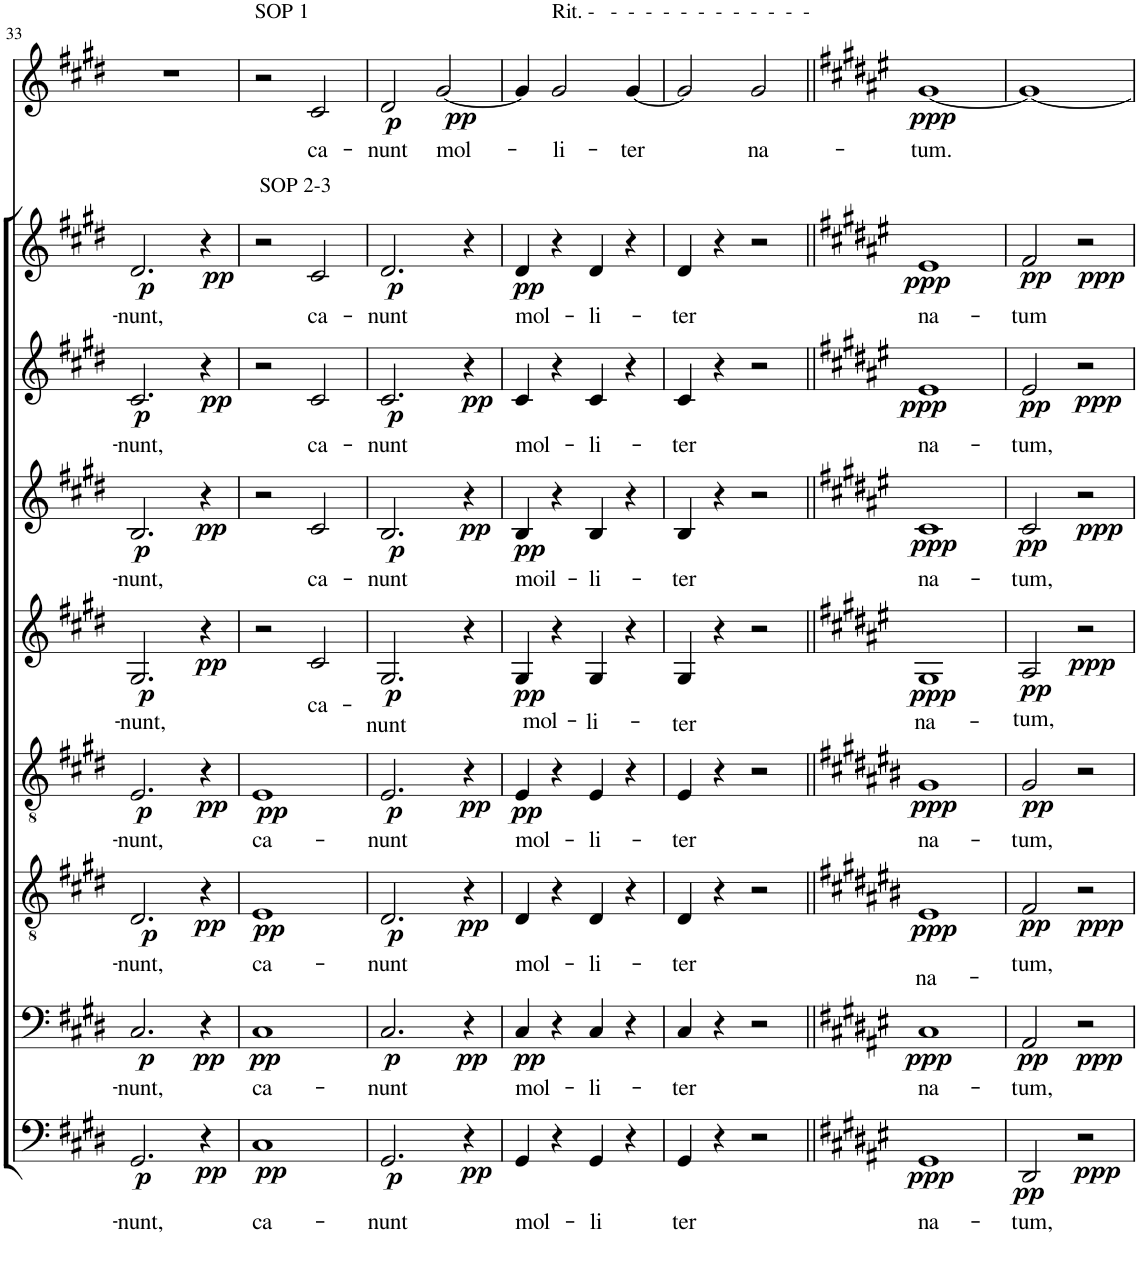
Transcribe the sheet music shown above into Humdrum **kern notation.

**kern	**text	**dynam	**kern	**text	**dynam	**kern	**text	**dynam	**kern	**text	**dynam	**kern	**text	**dynam	**kern	**text	**dynam	**kern	**text	**dynam	**kern	**text	**dynam	**kern	**text	**dynam
*part9	*part9	*part9	*part8	*part8	*part8	*part7	*part7	*part7	*part6	*part6	*part6	*part5	*part5	*part5	*part4	*part4	*part4	*part3	*part3	*part3	*part2	*part2	*part2	*part1	*part1	*part1
*staff9	*staff9	*staff9	*staff8	*staff8	*staff8	*staff7	*staff7	*staff7	*staff6	*staff6	*staff6	*staff5	*staff5	*staff5	*staff4	*staff4	*staff4	*staff3	*staff3	*staff3	*staff2	*staff2	*staff2	*staff1	*staff1	*staff1
*I"Bassi II	*	*	*I"Bassi I	*	*	*I"Tenori II	*	*	*I"Tenori I	*	*	*I"Contralti II	*	*	*I"Contralti I	*	*	*I"Soprani II	*	*	*I"Soprani I	*	*	*I"Solista	*	*
!!LO:PB:g=z
*clefF4	*	*	*clefF4	*	*	*clefGv2	*	*	*clefGv2	*	*	*clefG2	*	*	*clefG2	*	*	*clefG2	*	*	*clefG2	*	*	*clefG2	*	*
*k[f#c#g#d#]	*	*	*k[f#c#g#d#]	*	*	*k[f#c#g#d#]	*	*	*k[f#c#g#d#]	*	*	*k[f#c#g#d#]	*	*	*k[f#c#g#d#]	*	*	*k[f#c#g#d#]	*	*	*k[f#c#g#d#]	*	*	*k[f#c#g#d#]	*	*
*E:	*	*	*E:	*	*	*E:	*	*	*E:	*	*	*E:	*	*	*E:	*	*	*E:	*	*	*E:	*	*	*E:	*	*
*M4/4	*	*	*M4/4	*	*	*M4/4	*	*	*M4/4	*	*	*M4/4	*	*	*M4/4	*	*	*M4/4	*	*	*M4/4	*	*	*M4/4	*	*
*met(c)	*	*	*met(c)	*	*	*met(c)	*	*	*met(c)	*	*	*met(c)	*	*	*met(c)	*	*	*met(c)	*	*	*met(c)	*	*	*met(c)	*	*
=33	=33	=33	=33	=33	=33	=33	=33	=33	=33	=33	=33	=33	=33	=33	=33	=33	=33	=33	=33	=33	=33	=33	=33	=33	=33	=33
!	!LO:LY:b	!LO:DY:b	!	!LO:LY:b	!LO:DY:b	!	!LO:LY:b	!LO:DY:b	!	!LO:LY:b	!LO:DY:b	!	!LO:LY:b	!LO:DY:b	!	!LO:LY:b	!LO:DY:b	!	!LO:LY:b	!LO:DY:b	!	!LO:LY:b	!LO:DY:b	!	!	!
2.GG#/	-nunt,	p	2.C#/	-nunt,	p	2.D#/	-nunt,	p	2.E/	-nunt,	p	2.G#/	-nunt,	p	2.B/	-nunt,	p	2.c#/	-nunt,	p	2.d#/	-nunt,	p	1r	.	.
!	!	!LO:DY:b	!	!	!LO:DY:b	!	!	!LO:DY:b	!	!	!LO:DY:b	!	!	!LO:DY:b	!	!	!LO:DY:b	!	!	!LO:DY:b	!	!	!LO:DY:b	!	!	!
4r	.	pp	4r	.	pp	4r	.	pp	4r	.	pp	4r	.	pp	4r	.	pp	4r	.	pp	4r	.	pp	.	.	.
=34	=34	=34	=34	=34	=34	=34	=34	=34	=34	=34	=34	=34	=34	=34	=34	=34	=34	=34	=34	=34	=34	=34	=34	=34	=34	=34
!	!	!	!	!	!	!	!	!	!	!	!	!	!	!	!	!	!	!	!	!	!	!	!	!LO:TX:a:t=SOP 1	!	!
!	!	!	!	!	!	!	!	!	!	!	!	!	!	!	!	!	!	!	!	!	!LO:TX:a:t=SOP 2-3	!	!	!	!	!
!	!LO:LY:b	!LO:DY:b	!	!LO:LY:b	!LO:DY:b	!	!LO:LY:b	!LO:DY:b	!	!LO:LY:b	!LO:DY:b	!	!	!	!	!	!	!	!	!	!	!	!	!	!	!
1C#	ca-	pp	1C#	ca-	pp	1E	ca-	pp	1E	ca-	pp	2r	.	.	2r	.	.	2r	.	.	2r	.	.	2r	.	.
!	!	!	!	!	!	!	!	!	!	!	!	!	!LO:LY:b	!	!	!LO:LY:b	!	!	!LO:LY:b	!	!	!LO:LY:b	!	!	!LO:LY:b	!
.	.	.	.	.	.	.	.	.	.	.	.	2c#/	ca-	.	2c#/	ca-	.	2c#/	ca-	.	2c#/	ca-	.	2c#/	ca-	.
=35	=35	=35	=35	=35	=35	=35	=35	=35	=35	=35	=35	=35	=35	=35	=35	=35	=35	=35	=35	=35	=35	=35	=35	=35	=35	=35
!	!LO:LY:b	!LO:DY:b	!	!LO:LY:b	!LO:DY:b	!	!LO:LY:b	!LO:DY:b	!	!LO:LY:b	!LO:DY:b	!	!LO:LY:b	!LO:DY:b	!	!LO:LY:b	!LO:DY:b	!	!LO:LY:b	!LO:DY:b	!	!LO:LY:b	!LO:DY:b	!	!LO:LY:b	!LO:DY:b
2.GG#/	-nunt	p	2.C#/	-nunt	p	2.D#/	-nunt	p	2.E/	-nunt	p	2.G#/	-nunt	p	2.B/	-nunt	p	2.c#/	-nunt	p	2.d#/	-nunt	p	2d#/	-nunt	p
!	!	!	!	!	!	!	!	!	!	!	!	!	!	!	!	!	!	!	!	!	!	!	!	!	!LO:LY:b	!LO:DY:b
.	.	.	.	.	.	.	.	.	.	.	.	.	.	.	.	.	.	.	.	.	.	.	.	[2g#/	mol-	pp
!	!	!LO:DY:b	!	!	!LO:DY:b	!	!	!LO:DY:b	!	!	!LO:DY:b	!	!	!	!	!	!LO:DY:b	!	!	!LO:DY:b	!	!	!	!	!	!
4r	.	pp	4r	.	pp	4r	.	pp	4r	.	pp	4r	.	.	4r	.	pp	4r	.	pp	4r	.	.	.	.	.
=36	=36	=36	=36	=36	=36	=36	=36	=36	=36	=36	=36	=36	=36	=36	=36	=36	=36	=36	=36	=36	=36	=36	=36	=36	=36	=36
!	!LO:LY:b	!	!	!LO:LY:b	!LO:DY:b	!	!LO:LY:b	!	!	!LO:LY:b	!LO:DY:b	!	!LO:LY:b	!LO:DY:b	!	!LO:LY:b	!LO:DY:b	!	!LO:LY:b	!	!	!LO:LY:b	!LO:DY:b	!	!	!
4GG#/	mol-	.	4C#/	mol-	pp	4D#/	mol-	.	4E/	mol-	pp	4G#/	mol-	pp	4B/	moil-	pp	4c#/	mol-	.	4d#/	mol-	pp	4g#/]	.	.
!	!	!	!	!	!	!	!	!	!	!	!	!	!	!	!	!	!	!	!	!	!	!	!	!LO:TX:a:t=Rit. -   -  -  -  -  -  -  -  -  -  -  -  -	!	!
!	!	!	!	!	!	!	!	!	!	!	!	!	!	!	!	!	!	!	!	!	!	!	!	!	!LO:LY:b	!
4r	.	.	4r	.	.	4r	.	.	4r	.	.	4r	.	.	4r	.	.	4r	.	.	4r	.	.	2g#/	-li-	.
!	!LO:LY:b	!	!	!LO:LY:b	!	!	!LO:LY:b	!	!	!LO:LY:b	!	!	!LO:LY:b	!	!	!LO:LY:b	!	!	!LO:LY:b	!	!	!LO:LY:b	!	!	!	!
4GG#/	-li	.	4C#/	-li-	.	4D#/	-li-	.	4E/	-li-	.	4G#/	-li-	.	4B/	-li-	.	4c#/	-li-	.	4d#/	-li-	.	.	.	.
!	!	!	!	!	!	!	!	!	!	!	!	!	!	!	!	!	!	!	!	!	!	!	!	!	!LO:LY:b	!
4r	.	.	4r	.	.	4r	.	.	4r	.	.	4r	.	.	4r	.	.	4r	.	.	4r	.	.	[4g#/	-ter	.
=37	=37	=37	=37	=37	=37	=37	=37	=37	=37	=37	=37	=37	=37	=37	=37	=37	=37	=37	=37	=37	=37	=37	=37	=37	=37	=37
!	!LO:LY:b	!	!	!LO:LY:b	!	!	!LO:LY:b	!	!	!LO:LY:b	!	!	!LO:LY:b	!	!	!LO:LY:b	!	!	!LO:LY:b	!	!	!LO:LY:b	!	!	!	!
4GG#/	ter	.	4C#/	-ter	.	4D#/	-ter	.	4E/	-ter	.	4G#/	-ter	.	4B/	-ter	.	4c#/	-ter	.	4d#/	-ter	.	2g#/]	.	.
4r	.	.	4r	.	.	4r	.	.	4r	.	.	4r	.	.	4r	.	.	4r	.	.	4r	.	.	.	.	.
!	!	!	!	!	!	!	!	!	!	!	!	!	!	!	!	!	!	!	!	!	!	!	!	!	!LO:LY:b	!
2r	.	.	2r	.	.	2r	.	.	2r	.	.	2r	.	.	2r	.	.	2r	.	.	2r	.	.	2g#/	na-	.
=38||	=38||	=38||	=38||	=38||	=38||	=38||	=38||	=38||	=38||	=38||	=38||	=38||	=38||	=38||	=38||	=38||	=38||	=38||	=38||	=38||	=38||	=38||	=38||	=38||	=38||	=38||
*k[f#c#g#d#a#e#]	*	*	*k[f#c#g#d#a#e#]	*	*	*k[f#c#g#d#a#e#b#]	*	*	*k[f#c#g#d#a#e#b#]	*	*	*k[f#c#g#d#a#e#]	*	*	*k[f#c#g#d#a#e#]	*	*	*k[f#c#g#d#a#e#]	*	*	*k[f#c#g#d#a#e#]	*	*	*k[f#c#g#d#a#e#]	*	*
*F#:	*	*	*F#:	*	*	*C#:	*	*	*C#:	*	*	*F#:	*	*	*F#:	*	*	*F#:	*	*	*F#:	*	*	*F#:	*	*
!	!LO:LY:b	!LO:DY:b	!	!LO:LY:b	!LO:DY:b	!	!LO:LY:b	!LO:DY:b	!	!LO:LY:b	!LO:DY:b	!	!LO:LY:b	!LO:DY:b	!	!LO:LY:b	!LO:DY:b	!	!LO:LY:b	!LO:DY:b	!	!LO:LY:b	!LO:DY:b	!	!LO:LY:b	!LO:DY:b
1GG#	na-	ppp	1C#	na-	ppp	1E#	na-	ppp	1G#	na-	ppp	1G#	na-	ppp	1c#	na-	ppp	1e#	na-	ppp	1e#	na-	ppp	[1g#	-tum.	ppp
=39	=39	=39	=39	=39	=39	=39	=39	=39	=39	=39	=39	=39	=39	=39	=39	=39	=39	=39	=39	=39	=39	=39	=39	=39	=39	=39
!	!LO:LY:b	!LO:DY:b	!	!LO:LY:b	!LO:DY:b	!	!LO:LY:b	!LO:DY:b	!	!LO:LY:b	!LO:DY:b	!	!LO:LY:b	!LO:DY:b	!	!LO:LY:b	!LO:DY:b	!	!LO:LY:b	!LO:DY:b	!	!LO:LY:b	!LO:DY:b	!	!	!
2DD#/	-tum,	pp	2AA#/	-tum,	pp	2F#/	-tum,	pp	2G#/	-tum,	pp	2A#/	-tum,	pp	2c#/	-tum,	pp	2e#/	-tum,	pp	2f#/	-tum	pp	1g#_	.	.
!	!	!LO:DY:b	!	!	!LO:DY:b	!	!	!LO:DY:b	!	!	!	!	!	!LO:DY:b	!	!	!LO:DY:b	!	!	!LO:DY:b	!	!	!LO:DY:b	!	!	!
2r	.	ppp	2r	.	ppp	2r	.	ppp	2r	.	.	2r	.	ppp	2r	.	ppp	2r	.	ppp	2r	.	ppp	.	.	.
=	=	=	=	=	=	=	=	=	=	=	=	=	=	=	=	=	=	=	=	=	=	=	=	=	=	=
*-	*-	*-	*-	*-	*-	*-	*-	*-	*-	*-	*-	*-	*-	*-	*-	*-	*-	*-	*-	*-	*-	*-	*-	*-	*-	*-
